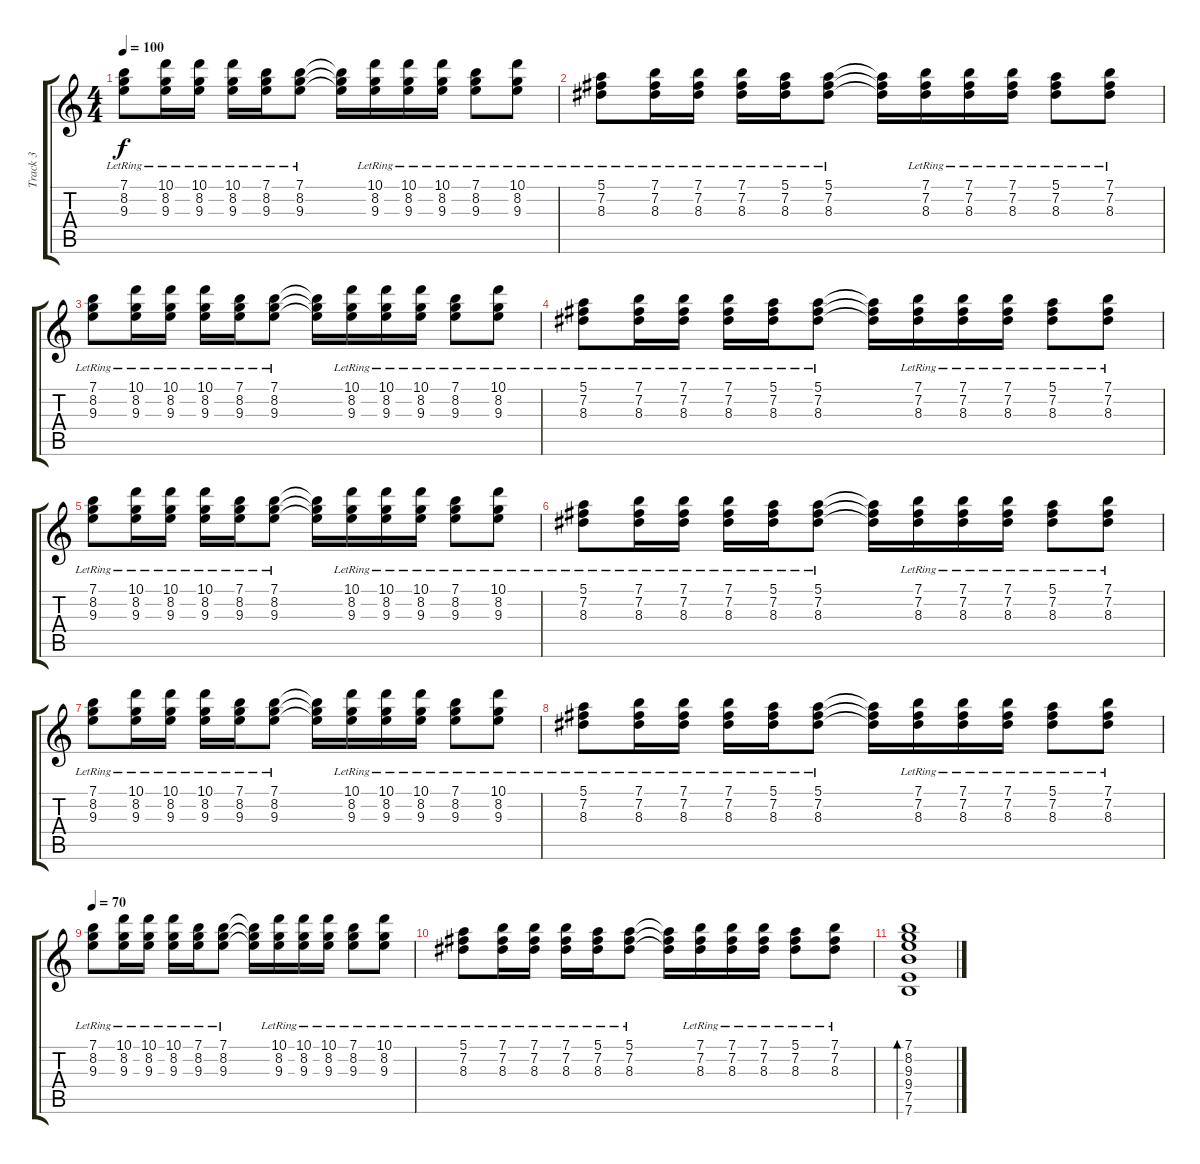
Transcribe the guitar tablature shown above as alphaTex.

\track ("Track 3" "Track 3") {instrument electricguitarjazz}
\staff {score tabs}
\tuning (E4 B3 G3 D3 A2 E2) {hide}
\ts (4 4)
\tempo 100
\clef g2
\ks c
(7.1{lr} 8.2{lr} 9.3{lr}).8{dy f} (10.1{lr} 8.2{lr} 9.3{lr}).16 (10.1{lr} 8.2{lr} 9.3{lr}).16 (10.1{lr} 8.2{lr} 9.3{lr}).16 (7.1{lr} 8.2{lr} 9.3{lr}).16 (7.1{lr} 8.2{lr} 9.3{lr}).8 (7.1{t} 8.2{t} 9.3{t}).16 (10.1{lr} 8.2{lr} 9.3{lr}).16 (10.1{lr} 8.2{lr} 9.3{lr}).16 (10.1{lr} 8.2{lr} 9.3{lr}).16 (7.1{lr} 8.2{lr} 9.3{lr}).8 (10.1{lr} 8.2{lr} 9.3{lr}).8 |
(5.1{lr} 7.2{lr} 8.3{lr}).8 (7.1{lr} 7.2{lr} 8.3{lr}).16 (7.1{lr} 7.2{lr} 8.3{lr}).16 (7.1{lr} 7.2{lr} 8.3{lr}).16 (5.1{lr} 7.2{lr} 8.3{lr}).16 (5.1{lr} 7.2{lr} 8.3{lr}).8 (5.1{t} 7.2{t} 8.3{t}).16 (7.1{lr} 7.2{lr} 8.3{lr}).16 (7.1{lr} 7.2{lr} 8.3{lr}).16 (7.1{lr} 7.2{lr} 8.3{lr}).16 (5.1{lr} 7.2{lr} 8.3{lr}).8 (7.1{lr} 7.2{lr} 8.3{lr}).8 |
(7.1{lr} 8.2{lr} 9.3{lr}).8 (10.1{lr} 8.2{lr} 9.3{lr}).16 (10.1{lr} 8.2{lr} 9.3{lr}).16 (10.1{lr} 8.2{lr} 9.3{lr}).16 (7.1{lr} 8.2{lr} 9.3{lr}).16 (7.1{lr} 8.2{lr} 9.3{lr}).8 (7.1{t} 8.2{t} 9.3{t}).16 (10.1{lr} 8.2{lr} 9.3{lr}).16 (10.1{lr} 8.2{lr} 9.3{lr}).16 (10.1{lr} 8.2{lr} 9.3{lr}).16 (7.1{lr} 8.2{lr} 9.3{lr}).8 (10.1{lr} 8.2{lr} 9.3{lr}).8 |
(5.1{lr} 7.2{lr} 8.3{lr}).8 (7.1{lr} 7.2{lr} 8.3{lr}).16 (7.1{lr} 7.2{lr} 8.3{lr}).16 (7.1{lr} 7.2{lr} 8.3{lr}).16 (5.1{lr} 7.2{lr} 8.3{lr}).16 (5.1{lr} 7.2{lr} 8.3{lr}).8 (5.1{t} 7.2{t} 8.3{t}).16 (7.1{lr} 7.2{lr} 8.3{lr}).16 (7.1{lr} 7.2{lr} 8.3{lr}).16 (7.1{lr} 7.2{lr} 8.3{lr}).16 (5.1{lr} 7.2{lr} 8.3{lr}).8 (7.1{lr} 7.2{lr} 8.3{lr}).8 |
(7.1{lr} 8.2{lr} 9.3{lr}).8 (10.1{lr} 8.2{lr} 9.3{lr}).16 (10.1{lr} 8.2{lr} 9.3{lr}).16 (10.1{lr} 8.2{lr} 9.3{lr}).16 (7.1{lr} 8.2{lr} 9.3{lr}).16 (7.1{lr} 8.2{lr} 9.3{lr}).8 (7.1{t} 8.2{t} 9.3{t}).16 (10.1{lr} 8.2{lr} 9.3{lr}).16 (10.1{lr} 8.2{lr} 9.3{lr}).16 (10.1{lr} 8.2{lr} 9.3{lr}).16 (7.1{lr} 8.2{lr} 9.3{lr}).8 (10.1{lr} 8.2{lr} 9.3{lr}).8 |
(5.1{lr} 7.2{lr} 8.3{lr}).8 (7.1{lr} 7.2{lr} 8.3{lr}).16 (7.1{lr} 7.2{lr} 8.3{lr}).16 (7.1{lr} 7.2{lr} 8.3{lr}).16 (5.1{lr} 7.2{lr} 8.3{lr}).16 (5.1{lr} 7.2{lr} 8.3{lr}).8 (5.1{t} 7.2{t} 8.3{t}).16 (7.1{lr} 7.2{lr} 8.3{lr}).16 (7.1{lr} 7.2{lr} 8.3{lr}).16 (7.1{lr} 7.2{lr} 8.3{lr}).16 (5.1{lr} 7.2{lr} 8.3{lr}).8 (7.1{lr} 7.2{lr} 8.3{lr}).8 |
(7.1{lr} 8.2{lr} 9.3{lr}).8 (10.1{lr} 8.2{lr} 9.3{lr}).16 (10.1{lr} 8.2{lr} 9.3{lr}).16 (10.1{lr} 8.2{lr} 9.3{lr}).16 (7.1{lr} 8.2{lr} 9.3{lr}).16 (7.1{lr} 8.2{lr} 9.3{lr}).8 (7.1{t} 8.2{t} 9.3{t}).16 (10.1{lr} 8.2{lr} 9.3{lr}).16 (10.1{lr} 8.2{lr} 9.3{lr}).16 (10.1{lr} 8.2{lr} 9.3{lr}).16 (7.1{lr} 8.2{lr} 9.3{lr}).8 (10.1{lr} 8.2{lr} 9.3{lr}).8 |
(5.1{lr} 7.2{lr} 8.3{lr}).8 (7.1{lr} 7.2{lr} 8.3{lr}).16 (7.1{lr} 7.2{lr} 8.3{lr}).16 (7.1{lr} 7.2{lr} 8.3{lr}).16 (5.1{lr} 7.2{lr} 8.3{lr}).16 (5.1{lr} 7.2{lr} 8.3{lr}).8 (5.1{t} 7.2{t} 8.3{t}).16 (7.1{lr} 7.2{lr} 8.3{lr}).16 (7.1{lr} 7.2{lr} 8.3{lr}).16 (7.1{lr} 7.2{lr} 8.3{lr}).16 (5.1{lr} 7.2{lr} 8.3{lr}).8 (7.1{lr} 7.2{lr} 8.3{lr}).8 |
\tempo 70
(7.1{lr} 8.2{lr} 9.3{lr}).8 (10.1{lr} 8.2{lr} 9.3{lr}).16 (10.1{lr} 8.2{lr} 9.3{lr}).16 (10.1{lr} 8.2{lr} 9.3{lr}).16 (7.1{lr} 8.2{lr} 9.3{lr}).16 (7.1{lr} 8.2{lr} 9.3{lr}).8 (7.1{t} 8.2{t} 9.3{t}).16 (10.1{lr} 8.2{lr} 9.3{lr}).16 (10.1{lr} 8.2{lr} 9.3{lr}).16 (10.1{lr} 8.2{lr} 9.3{lr}).16 (7.1{lr} 8.2{lr} 9.3{lr}).8 (10.1{lr} 8.2{lr} 9.3{lr}).8 |
(5.1{lr} 7.2{lr} 8.3{lr}).8 (7.1{lr} 7.2{lr} 8.3{lr}).16 (7.1{lr} 7.2{lr} 8.3{lr}).16 (7.1{lr} 7.2{lr} 8.3{lr}).16 (5.1{lr} 7.2{lr} 8.3{lr}).16 (5.1{lr} 7.2{lr} 8.3{lr}).8 (5.1{t} 7.2{t} 8.3{t}).16 (7.1{lr} 7.2{lr} 8.3{lr}).16 (7.1{lr} 7.2{lr} 8.3{lr}).16 (7.1{lr} 7.2{lr} 8.3{lr}).16 (5.1{lr} 7.2{lr} 8.3{lr}).8 (7.1{lr} 7.2{lr} 8.3{lr}).8 |
(7.1 8.2 9.3 9.4 7.5 7.6).1{bd 480}
